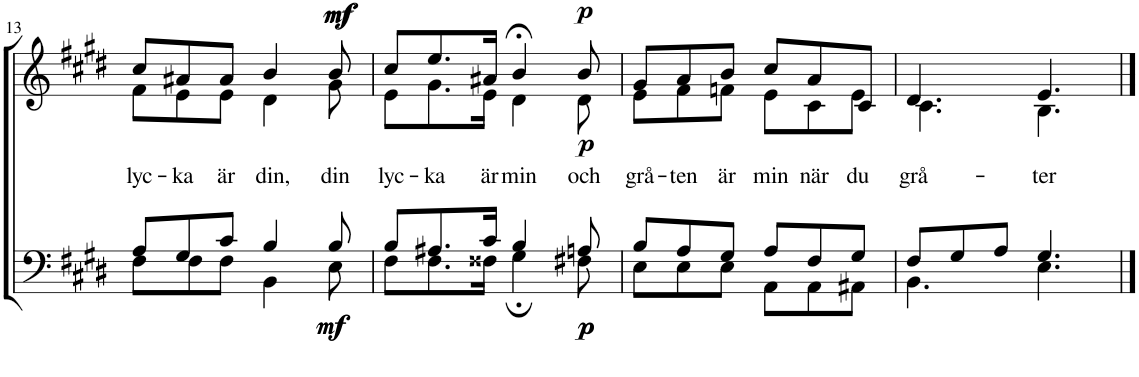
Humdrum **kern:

**kern	**dynam	**kern	**text	**dynam
*part2	*part2	*part1	*part1	*part1
*staff2	*staff2	*staff1	*staff1	*staff1
*I"T B	*	*I"S A	*	*
!!LO:PB:g=z
*clefF4	*	*clefG2	*	*
*k[f#c#g#d#]	*	*k[f#c#g#d#]	*	*
*M6/8	*	*M6/8	*	*
=13	=13	=13	=13	=13
*^	*	*	*	*
!	!	!	!	!LO:LY:b	!
*	*	*	*^	*	*
8A/L	8F#\L	.	8cc#/L	8f#\L	lyc-	.
!	!	!	!	!	!LO:LY:b	!
8G#/	8F#\	.	8a#X/	8e\	-ka	.
!	!	!	!	!	!LO:LY:b	!
8c#/J	8F#\J	.	8a#/J	8e\J	är	.
!	!	!	!	!	!LO:LY:b	!
4B/	4BB\	.	4b/	4d#\	din,	.
!	!	!LO:DY:b	!	!	!LO:LY:b	!
!	!	!LO:DY:n=1:b	!	!	!	!LO:DY:a
!	!	!	!	!	!	!LO:DY:n=1:a
8B/	8E\	mf mf	8b/	8g#\	din	mf mf
=14	=14	=14	=14	=14	=14	=14
!	!	!	!	!	!LO:LY:b	!
8B/L	8F#\L	.	8cc#/L	8e\L	lyc-	.
!	!	!	!	!	!LO:LY:b	!
8.A#X/	8.F#\	.	8.ee/	8.g#\	-ka	.
!	!	!	!	!	!LO:LY:b	!
16c#/Jk	16F##X\Jk	.	16a#X/Jk	16e\Jk	är	.
!	!	!	!	!	!LO:LY:b	!
4B/	4G#;\	.	4b;</	4d#\	min	.
!	!	!LO:DY:b	!	!	!LO:LY:b	!
!	!	!LO:DY:n=1:b	!	!	!	!LO:DY:a
!	!	!	!	!	!	!LO:DY:n=1:b
8An/	8F#X\	p p	8b/	8d#\	och	p p
=15	=15	=15	=15	=15	=15	=15
!	!	!	!	!	!LO:LY:b	!
8B/L	8E\L	.	8g#/L	8e\L	grå-	.
!	!	!	!	!	!LO:LY:b	!
8A/	8E\	.	8a/	8f#\	-ten	.
!	!	!	!	!	!LO:LY:b	!
8G#/J	8E\J	.	8b/J	8fn\J	är	.
!	!	!	!	!	!LO:LY:b	!
8A/L	8AA\L	.	8cc#/L	8e\L	min	.
!	!	!	!	!	!LO:LY:b	!
8F#/	8AA\	.	8a/	8c#\	när	.
!	!	!	!	!	!LO:LY:b	!
8G#/J	8AA#X\J	.	8c#/J	8e\J	du	.
=16	=16	=16	=16	=16	=16	=16
!	!	!	!	!	!LO:LY:b	!
8F#/L	4.BB\	.	4.d#/	4.c#\	grå-	.
8G#/	.	.	.	.	.	.
8A/J	.	.	.	.	.	.
!	!	!	!	!	!LO:LY:b	!
4.G#/	4.E\	.	4.e/	4.B\	-ter	.
*v	*v	*	*	*	*	*
*	*	*v	*v	*	*
==	==	==	==	==
*-	*-	*-	*-	*-
